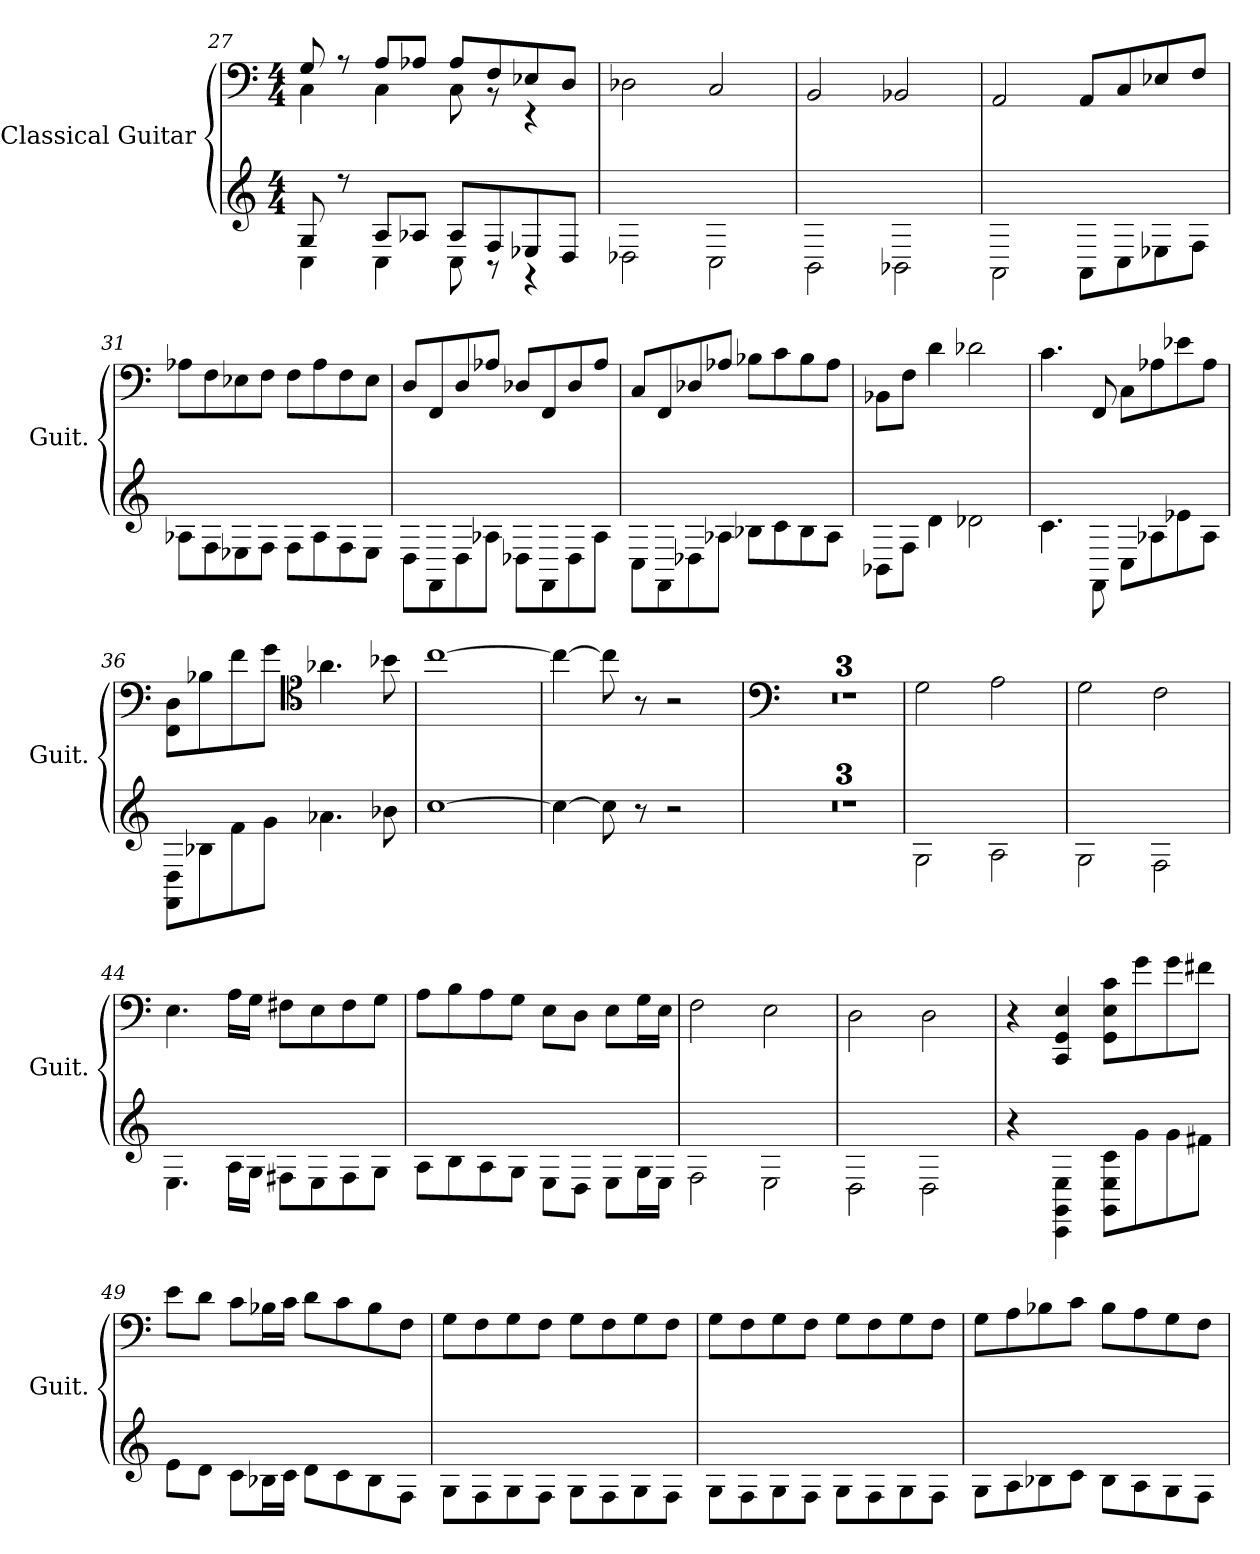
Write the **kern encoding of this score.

**kern	**kern
*part1	*part1
*staff2	*staff1
*I"Classical Guitar	*
*I'Guit.	*
!!LO:PB:g=z
*	*clefF4
*k[]	*k[]
*M4/4	*M4/4
=27	=27
*^	*^
8G/	4C\	8G/	4C\
8r	.	8r	.
8A/L	4C\	8A/L	4C\
8A-/J	.	8A-X/J	.
8A-/L	8C\	8A-/L	8C\
8F/	8r	8F/	8r
8E-/	4r	8E-X/	4r
8D/J	.	8D/J	.
*v	*v	*	*
*	*v	*v
=28	=28
2D-\	2D-X\
2C\	2C/
=29	=29
2BB\	2BB/
2BB-\	2BB-X/
=30	=30
2AA\	2AA/
8AA\L	8AA/L
8C\	8C/
8E-\	8E-X/
8F\J	8F/J
=31	=31
8A-\L	8A-X\L
8F\	8F\
8E-\	8E-X\
8F\J	8F\J
8F\L	8F\L
8A-\	8A-\
8F\	8F\
8E-\J	8E-\J
=32	=32
8D\L	8D/L
8FF\	8FF/
8D\	8D/
8A-\J	8A-X/J
8D-\L	8D-X/L
8FF\	8FF/
8D-\	8D-/
8A-\J	8A-/J
!!LO:LB:g=z
=33	=33
8C\L	8C/L
8FF\	8FF/
8D-\	8D-X/
8A-\J	8A-X/J
8B-\L	8B-X\L
8c\	8c\
8B-\	8B-\
8A-\J	8A-\J
=34	=34
8BB-\L	8BB-X\L
8F\J	8F\J
4d\	4d\
2d-\	2d-X\
=35	=35
4.c\	4.c\
8FF\	8FF/
8C\L	8C\L
8A-\	8A-X\
8e-\	8e-X\
8A-\J	8A-\J
=36	=36
8FF\ 8D\L	8FF\ 8D\L
8B-\	8B-X\
8f\	8f\
8g\J	8g\J
*	*clefC4
4.a-\	4.a-X\
8b-\	8b-X\
=37	=37
[1cc	[1cc
=38	=38
4cc\_	4cc\_
8cc\]	8cc\]
8r	8r
2r	2r
=39	=39
*	*clefF4
1r	1r
!!LO:LB:g=z
=40	=40
1r	1r
=41	=41
1r	1r
=42	=42
2G\	2G\
2A\	2A\
=43	=43
2G\	2G\
2F\	2F\
=44	=44
4.E\	4.E\
16A\LL	16A\LL
16G\JJ	16G\JJ
8F#\L	8F#X\L
8E\	8E\
8F#\	8F#\
8G\J	8G\J
=45	=45
8A\L	8A\L
8B\	8B\
8A\	8A\
8G\J	8G\J
8E\L	8E\L
8D\J	8D\J
8E\L	8E\L
16G\L	16G\L
16E\JJ	16E\JJ
=46	=46
2F\	2F\
2E\	2E\
=47	=47
2D\	2D\
2D\	2D\
=48	=48
4r	4r
4CC\ 4GG\ 4E\	4CC/ 4GG/ 4E/
8GG\ 8E\ 8c\L	8GG\ 8E\ 8c\L
8g\	8g\
8g\	8g\
8f#\J	8f#X\J
!!LO:LB:g=z
=49	=49
8e\L	8e\L
8d\J	8d\J
8c\L	8c\L
16B-\L	16B-X\L
16c\JJ	16c\JJ
8d\L	8d\L
8c\	8c\
8B-\	8B-\
8F\J	8F\J
=50	=50
8G\L	8G\L
8F\	8F\
8G\	8G\
8F\J	8F\J
8G\L	8G\L
8F\	8F\
8G\	8G\
8F\J	8F\J
=51	=51
8G\L	8G\L
8F\	8F\
8G\	8G\
8F\J	8F\J
8G\L	8G\L
8F\	8F\
8G\	8G\
8F\J	8F\J
=52	=52
8G\L	8G\L
8A\	8A\
8B-\	8B-X\
8c\J	8c\J
8B-\L	8B-\L
8A\	8A\
8G\	8G\
8F\J	8F\J
=	=
*-	*-
